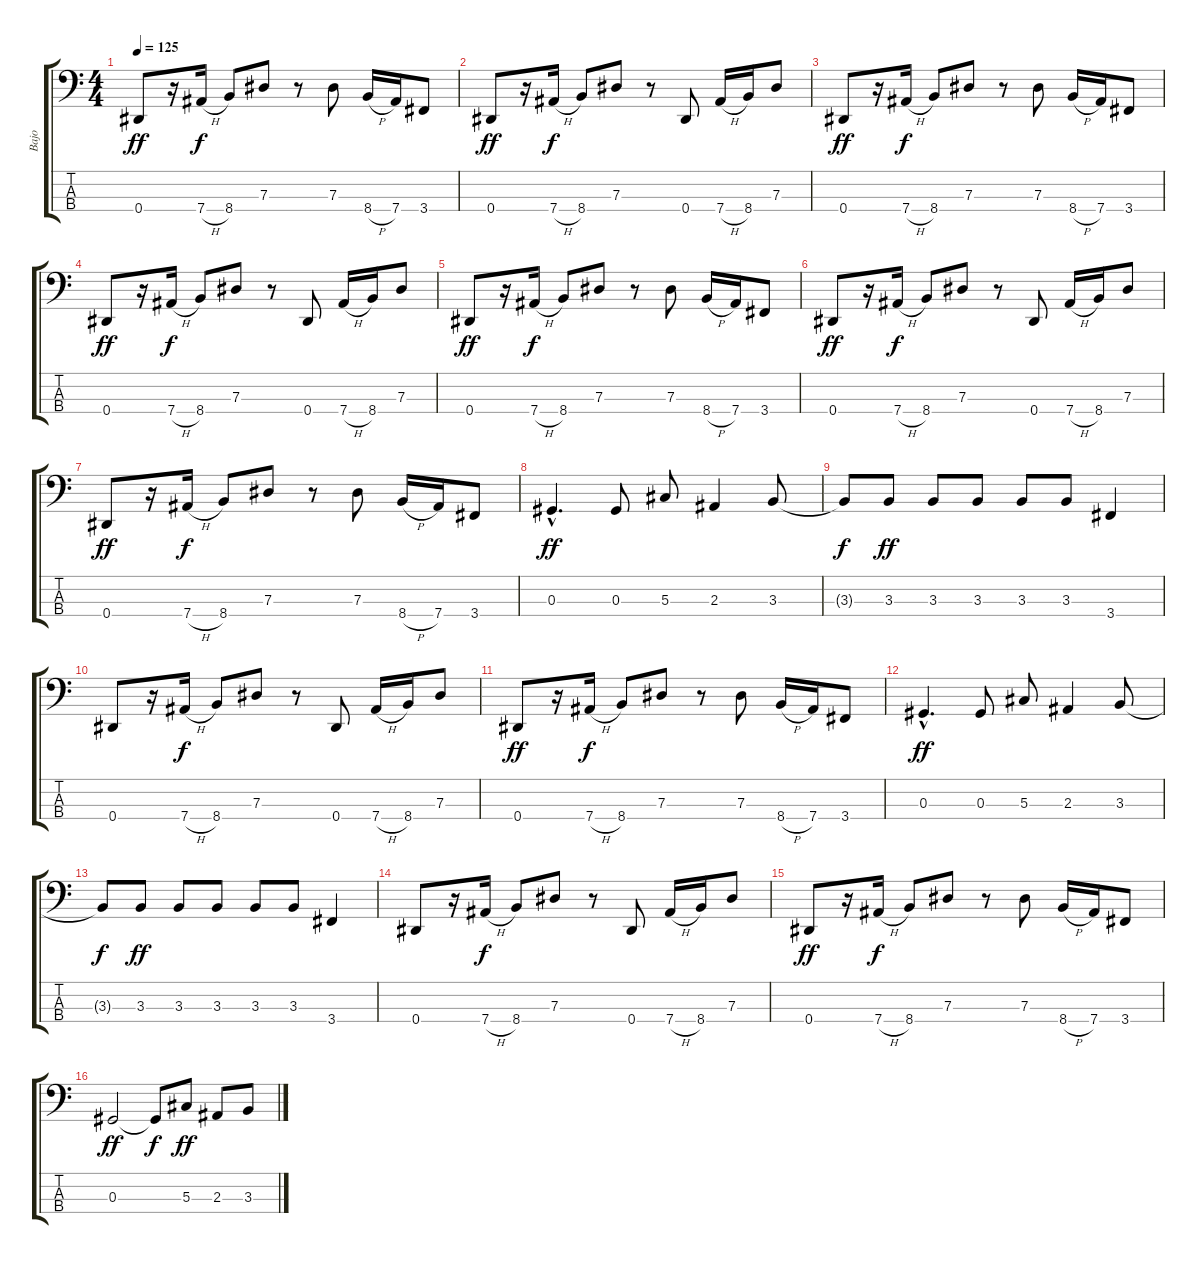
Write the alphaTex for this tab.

\track ("Bajo" "Bajo") {instrument electricbasspick}
\staff {score tabs}
\tuning (Gb2 Db2 Ab1 Eb1) {hide}
\ts (4 4)
\tempo 125
\clef f4
\ks c
0.4.8{dy ff} r.16 7.4{h}.16{dy f} 8.4.8 7.3.8 r.8 7.3.8 8.4{h}.16 7.4.16 3.4.8 |
0.4.8{dy ff} r.16 7.4{h}.16{dy f} 8.4.8 7.3.8 r.8 0.4.8 7.4{h}.16 8.4.16 7.3.8 |
0.4.8{dy ff} r.16 7.4{h}.16{dy f} 8.4.8 7.3.8 r.8 7.3.8 8.4{h}.16 7.4.16 3.4.8 |
0.4.8{dy ff} r.16 7.4{h}.16{dy f} 8.4.8 7.3.8 r.8 0.4.8 7.4{h}.16 8.4.16 7.3.8 |
0.4.8{dy ff} r.16 7.4{h}.16{dy f} 8.4.8 7.3.8 r.8 7.3.8 8.4{h}.16 7.4.16 3.4.8 |
0.4.8{dy ff} r.16 7.4{h}.16{dy f} 8.4.8 7.3.8 r.8 0.4.8 7.4{h}.16 8.4.16 7.3.8 |
0.4.8{dy ff} r.16 7.4{h}.16{dy f} 8.4.8 7.3.8 r.8 7.3.8 8.4{h}.16 7.4.16 3.4.8 |
0.3{hac}.4{d dy ff} 0.3.8 5.3.8 2.3.4 3.3.8 |
3.3{t}.8{dy f} 3.3.8{dy ff} 3.3.8 3.3.8 3.3.8 3.3.8 3.4.4 |
0.4.8 r.16 7.4{h}.16{dy f} 8.4.8 7.3.8 r.8 0.4.8 7.4{h}.16 8.4.16 7.3.8 |
0.4.8{dy ff} r.16 7.4{h}.16{dy f} 8.4.8 7.3.8 r.8 7.3.8 8.4{h}.16 7.4.16 3.4.8 |
0.3{hac}.4{d dy ff} 0.3.8 5.3.8 2.3.4 3.3.8 |
3.3{t}.8{dy f} 3.3.8{dy ff} 3.3.8 3.3.8 3.3.8 3.3.8 3.4.4 |
0.4.8 r.16 7.4{h}.16{dy f} 8.4.8 7.3.8 r.8 0.4.8 7.4{h}.16 8.4.16 7.3.8 |
0.4.8{dy ff} r.16 7.4{h}.16{dy f} 8.4.8 7.3.8 r.8 7.3.8 8.4{h}.16 7.4.16 3.4.8 |
0.3.2{dy ff} 0.3{t}.8{dy f} 5.3.8{dy ff} 2.3.8 3.3.8
